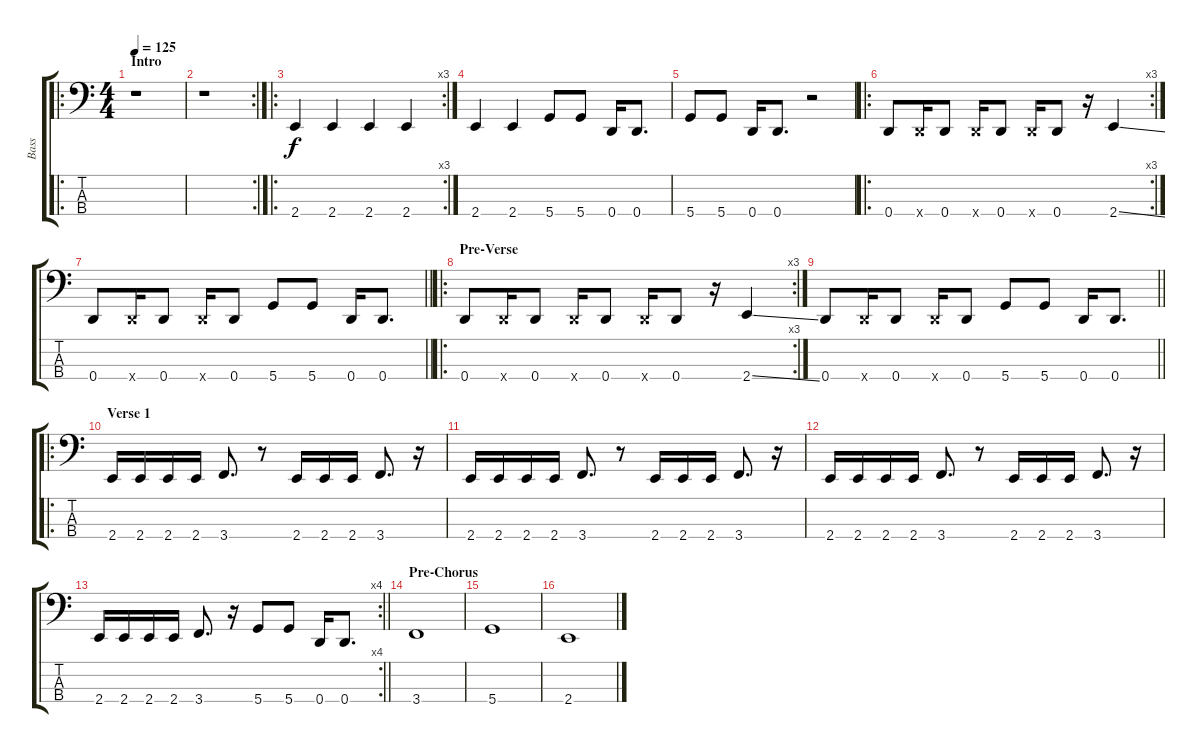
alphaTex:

\track ("Bass" "Bass") {instrument electricbasspick}
\staff {score tabs}
\tuning (G2 D2 A1 D1) {hide}
\ro
\ts (4 4)
\section ("" "Intro")
\tempo 125
\clef f4
\ks c
r.1{dy f instrument electricbasspick} |
\rc 2
r.1 |
\ro
\rc 3
2.4.4 2.4.4 2.4.4 2.4.4 |
2.4.4 2.4.4 5.4.8 5.4.8 0.4.16 0.4.8{d} |
5.4.8 5.4.8 0.4.16 0.4.8{d} r.2 |
\ro
\rc 3
0.4.8 0.4{x}.16 0.4.8 0.4{x}.16 0.4.8 0.4{x}.16 0.4.8 r.16 2.4{ss}.4 |
\barLineRight lightlight
0.4.8 0.4{x}.16 0.4.8 0.4{x}.16 0.4.8 5.4.8 5.4.8 0.4.16 0.4.8{d} |
\ro
\rc 3
\section ("" "Pre-Verse")
0.4.8 0.4{x}.16 0.4.8 0.4{x}.16 0.4.8 0.4{x}.16 0.4.8 r.16 2.4{ss}.4 |
\barLineRight lightlight
0.4.8 0.4{x}.16 0.4.8 0.4{x}.16 0.4.8 5.4.8 5.4.8 0.4.16 0.4.8{d} |
\ro
\section ("" "Verse 1")
2.4.16 2.4.16 2.4.16 2.4.16 3.4.8{d} r.8 2.4.16 2.4.16 2.4.16 3.4.8{d} r.16 |
2.4.16 2.4.16 2.4.16 2.4.16 3.4.8{d} r.8 2.4.16 2.4.16 2.4.16 3.4.8{d} r.16 |
2.4.16 2.4.16 2.4.16 2.4.16 3.4.8{d} r.8 2.4.16 2.4.16 2.4.16 3.4.8{d} r.16 |
\rc 4
\barLineRight lightlight
2.4.16 2.4.16 2.4.16 2.4.16 3.4.8{d} r.16 5.4.8 5.4.8 0.4.16 0.4.8{d} |
\section ("" "Pre-Chorus")
3.4.1 |
5.4.1 |
2.4.1
